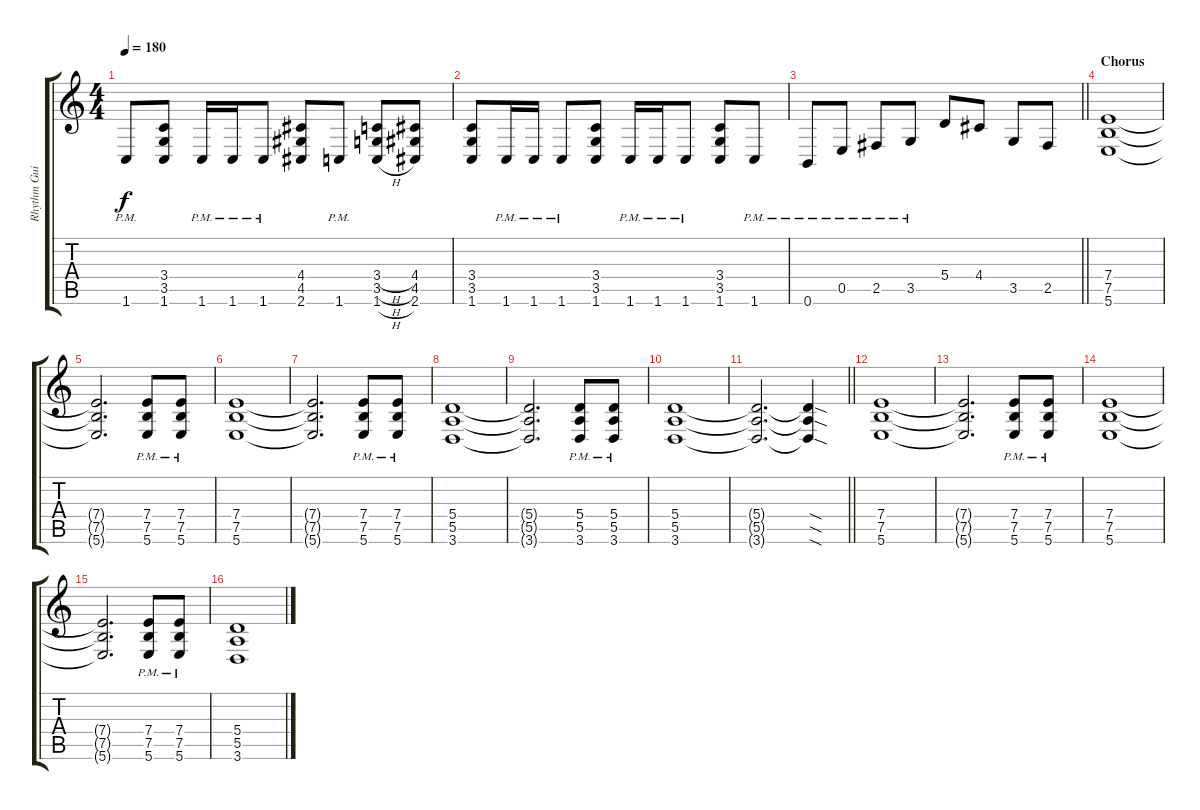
\track ("Rhythm Guitar" "Rhythm Gui") {instrument distortionguitar}
\staff {score tabs}
\tuning (B3 Gb3 D3 A2 E2 B1) {hide}
\ts (4 4)
\tempo 180
\clef g2
\ks c
1.6{pm}.8{dy f} (3.4 3.5 1.6).8 1.6{pm}.16 1.6{pm}.16 1.6{pm}.8 (4.4 4.5 2.6).8 1.6{pm}.8 (3.4{h} 3.5{h} 1.6{h}).8 (4.4 4.5 2.6).8 |
(3.4 3.5 1.6).8 1.6{pm}.16 1.6{pm}.16 1.6{pm}.8 (3.4 3.5 1.6).8 1.6{pm}.16 1.6{pm}.16 1.6{pm}.8 (3.4 3.5 1.6).8 1.6{pm}.8 |
\barLineRight lightlight
0.6{pm}.8 0.5{pm}.8 2.5{pm}.8 3.5{pm}.8 5.4.8 4.4.8 3.5.8 2.5.8 |
\section ("" "Chorus")
(7.4 7.5 5.6).1 |
(7.4{t} 7.5{t} 5.6{t}).2{d} (7.4{pm} 7.5{pm} 5.6{pm}).8 (7.4{pm} 7.5{pm} 5.6{pm}).8 |
(7.4 7.5 5.6).1 |
(7.4{t} 7.5{t} 5.6{t}).2{d} (7.4{pm} 7.5{pm} 5.6{pm}).8 (7.4{pm} 7.5{pm} 5.6{pm}).8 |
(5.4 5.5 3.6).1 |
(5.4{t} 5.5{t} 3.6{t}).2{d} (5.4{pm} 5.5{pm} 3.6{pm}).8 (5.4{pm} 5.5{pm} 3.6{pm}).8 |
(5.4 5.5 3.6).1 |
\barLineRight lightlight
(5.4{t} 5.5{t} 3.6{t}).2{d} (5.4{sod t} 5.5{sod t} 3.6{sod t}).4 |
(7.4 7.5 5.6).1 |
(7.4{t} 7.5{t} 5.6{t}).2{d} (7.4{pm} 7.5{pm} 5.6{pm}).8 (7.4{pm} 7.5{pm} 5.6{pm}).8 |
(7.4 7.5 5.6).1 |
(7.4{t} 7.5{t} 5.6{t}).2{d} (7.4{pm} 7.5{pm} 5.6{pm}).8 (7.4{pm} 7.5{pm} 5.6{pm}).8 |
(5.4 5.5 3.6).1
